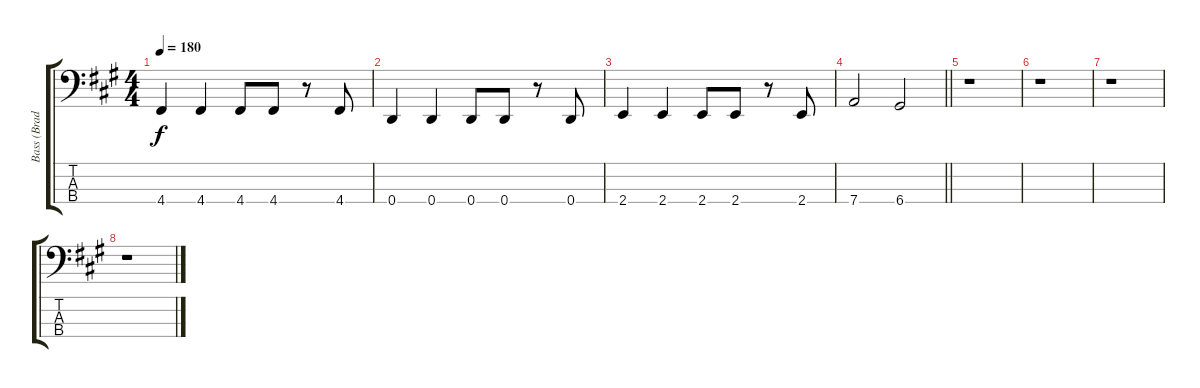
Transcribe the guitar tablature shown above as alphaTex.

\track ("Bass (Brad Walst)" "Bass (Brad") {instrument electricbassfinger}
\staff {score tabs}
\tuning (G2 D2 A1 D1) {hide}
\ts (4 4)
\tempo 180
\clef f4
\ks f#minor
4.4.4{dy f} 4.4.4 4.4.8 4.4.8 r.8 4.4.8 |
0.4.4 0.4.4 0.4.8 0.4.8 r.8 0.4.8 |
2.4.4 2.4.4 2.4.8 2.4.8 r.8 2.4.8 |
\barLineRight lightlight
7.4.2 6.4.2 |
r.1 |
r.1 |
r.1 |
r.1
